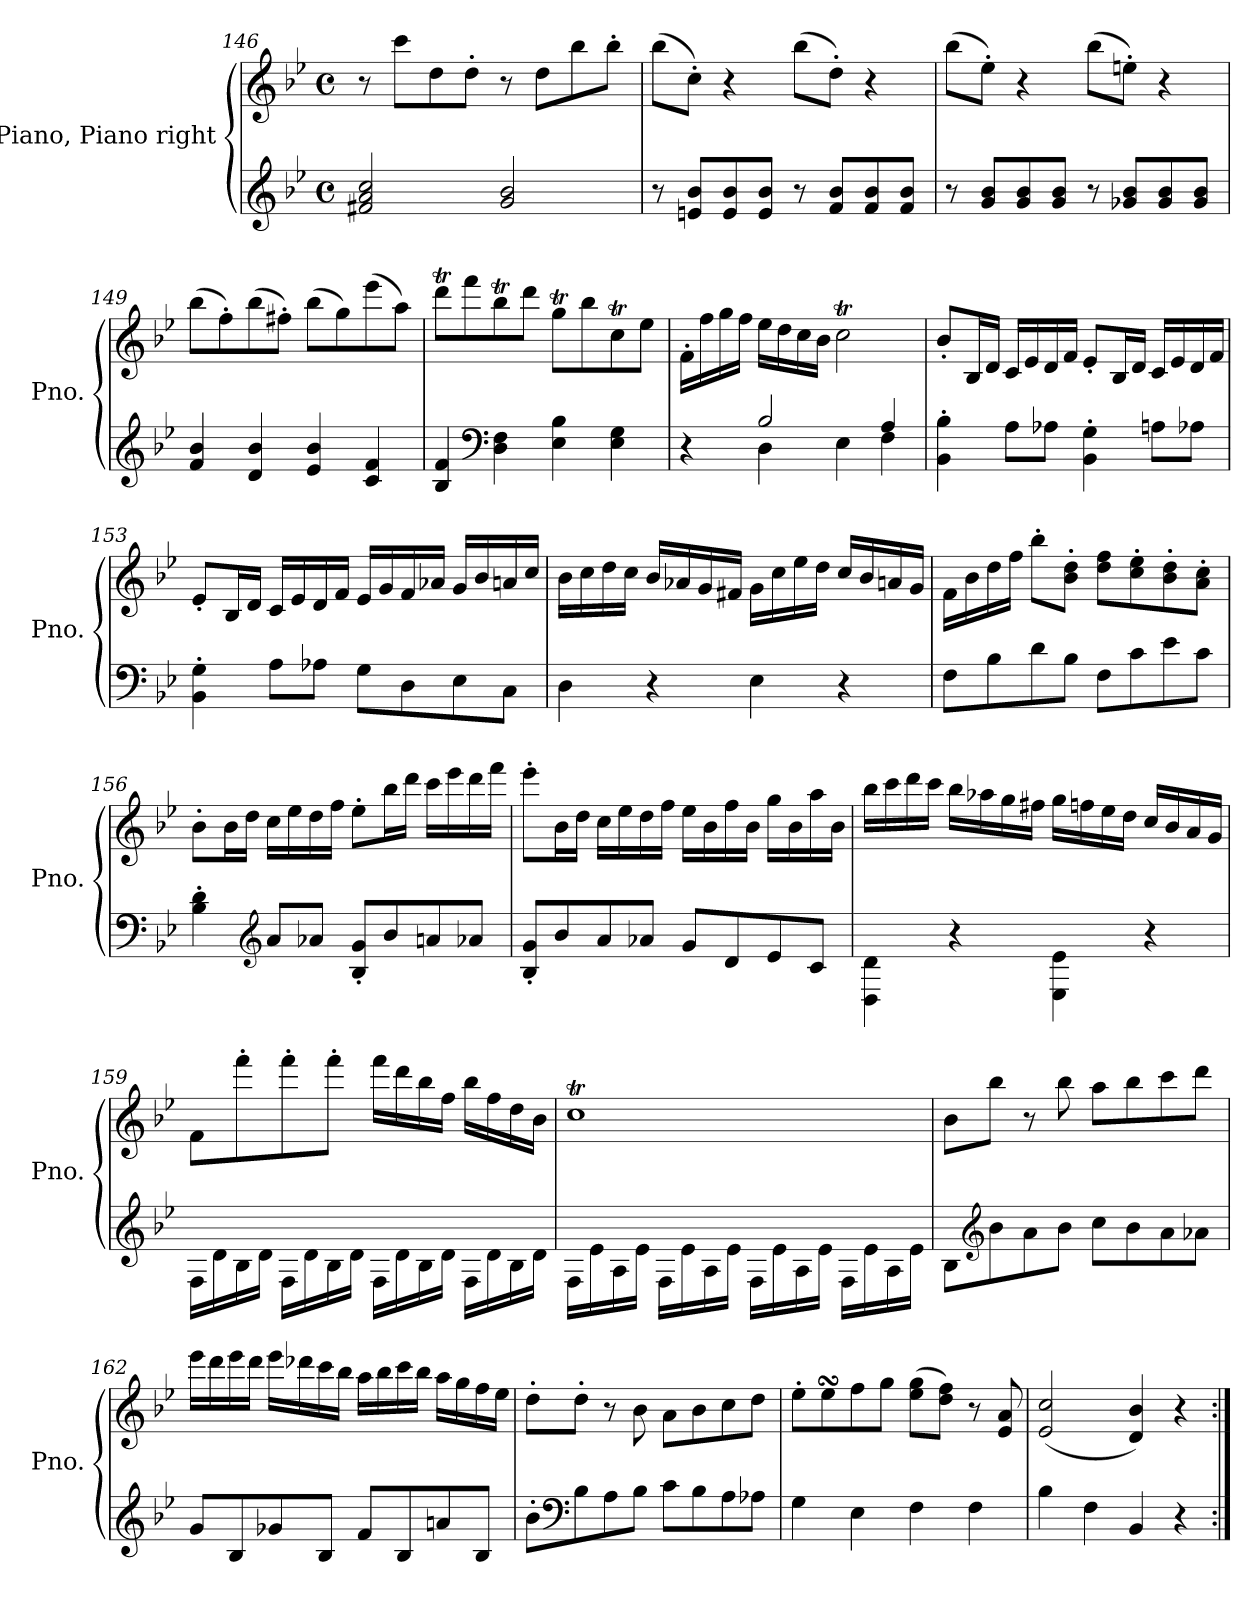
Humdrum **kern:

**kern	**kern
*part1	*part1
*staff2	*staff1
*I"Piano, Piano right	*
*I'Pno.	*
*clefG2	*clefG2
*k[b-e-]	*k[b-e-]
*M4/4	*M4/4
*met(c)	*met(c)
=146	=146
2f#X/ 2a/ 2cc/	8r
.	8ccc\L
.	8dd\
.	8dd'\J
2g/ 2b-/	8r
.	8dd\L
.	8bb-\
.	8bb-'\J
=147	=147
8r	(8bb-\L
8en/ 8b-/L	8cc'\J)
8e/ 8b-/	4r
8e/ 8b-/J	.
8r	(8bb-\L
8f/ 8b-/L	8dd'\J)
8f/ 8b-/	4r
8f/ 8b-/J	.
=148	=148
8r	(8bb-\L
8g/ 8b-/L	8ee-'\J)
8g/ 8b-/	4r
8g/ 8b-/J	.
8r	(8bb-\L
8g-X/ 8b-/L	8een'\J)
8g-/ 8b-/	4r
8g-/ 8b-/J	.
!!LO:LB:g=z
=149	=149
4f/ 4b-/	(8bb-\L
.	8ff'\)
4d/ 4b-/	(8bb-\
.	8ff#X'\J)
4e-/ 4b-/	(8bb-\L
.	8gg\)
4c/ 4f/	(8eee-\
.	8aa\J)
=150	=150
4B-/ 4f/	8dddt\L
.	8fff\
*clefF4	*
4D\ 4F\	8bb-T\
.	8ddd\J
4E-\ 4B-\	8ggT\L
.	8bb-\
4E-\ 4G\	8ccT\
.	8ee-\J
=151	=151
*^	*
4r	4ryy	16f'\LL
.	.	16ff\
.	.	16gg\
.	.	16ff\JJ
2B-/	4D\	16ee-\LL
.	.	16dd\
.	.	16cc\
.	.	16b-\JJ
.	4E-\	2ccT\
4A/	4F\	.
*v	*v	*
!!LO:LB:g=z
=152	=152
4BB-\' 4B-\'	8b-'/L
.	16B-/L
.	16d/JJ
8A\L	16c/LL
.	16e-/
8A-X\J	16d/
.	16f/JJ
4BB-\' 4G\'	8e-'/L
.	16B-/L
.	16d/JJ
8An\L	16c/LL
.	16e-/
8A-X\J	16d/
.	16f/JJ
=153	=153
4BB-\' 4G\'	8e-'/L
.	16B-/L
.	16d/JJ
8A\L	16c/LL
.	16e-/
8A-X\J	16d/
.	16f/JJ
8G\L	16e-/LL
.	16g/
8D\	16f/
.	16a-X/JJ
8E-\	16g/LL
.	16b-/
8C\J	16an/
.	16cc/JJ
!!LO:PB:g=z
=154	=154
4D\	16b-\LL
.	16cc\
.	16dd\
.	16cc\JJ
4r	16b-/LL
.	16a-X/
.	16g/
.	16f#X/JJ
4E-\	16g\LL
.	16cc\
.	16ee-\
.	16dd\JJ
4r	16cc/LL
.	16b-/
.	16an/
.	16g/JJ
=155	=155
8F\L	16f\LL
.	16b-\
8B-\	16dd\
.	16ff\JJ
8d\	8bb-'\L
8B-\J	8b-\' 8dd\'J
8F\L	8dd\ 8ff\L
8c\	8cc\' 8ee-\'
8e-\	8b-\' 8dd\'
8c\J	8a\' 8cc\'J
=156	=156
4B-\' 4d\'	8b-'\L
.	16b-\L
.	16dd\JJ
*clefG2	*
8a/L	16cc\LL
.	16ee-\
8a-X/J	16dd\
.	16ff\JJ
8B-/' 8g/'L	8ee-'\L
8b-/	16bb-\L
.	16ddd\JJ
8an/	16ccc\LL
.	16eee-\
8a-X/J	16ddd\
.	16fff\JJ
!!LO:LB:g=z
=157	=157
8B-/' 8g/'L	8eee-'\L
8b-/	16b-\L
.	16dd\JJ
8a/	16cc\LL
.	16ee-\
8a-X/J	16dd\
.	16ff\JJ
8g/L	16ee-\LL
.	16b-\
8d/	16ff\
.	16b-\JJ
8e-/	16gg\LL
.	16b-\
8c/J	16aa\
.	16b-\JJ
=158	=158
4D\ 4d\	16bb-\LL
.	16ccc\
.	16ddd\
.	16ccc\JJ
4r	16bb-\LL
.	16aa-X\
.	16gg\
.	16ff#X\JJ
4E-\ 4e-\	16gg\LL
.	16ffn\
.	16ee-\
.	16dd\JJ
4r	16cc/LL
.	16b-/
.	16a/
.	16g/JJ
!!LO:LB:g=z
=159	=159
16F\LL	8f\L
16d\	.
16B-\	8fff'\
16d\JJ	.
16F\LL	8fff'\
16d\	.
16B-\	8fff'\J
16d\JJ	.
16F\LL	16fff\LL
16d\	16ddd\
16B-\	16bb-\
16d\JJ	16ff\JJ
16F\LL	16bb-\LL
16d\	16ff\
16B-\	16dd\
16d\JJ	16b-\JJ
=160	=160
16F\LL	1ccT
16e-\	.
16A\	.
16e-\JJ	.
16F\LL	.
16e-\	.
16A\	.
16e-\JJ	.
16F\LL	.
16e-\	.
16A\	.
16e-\JJ	.
16F\LL	.
16e-\	.
16A\	.
16e-\JJ	.
=161	=161
8B-\L	8b-\L
*clefG2	*
8b-\	8bb-\J
8a\	8r
8b-\J	8bb-\
8cc\L	8aa\L
8b-\	8bb-\
8a\	8ccc\
8a-X\J	8ddd\J
!!LO:LB:g=z
=162	=162
8g/L	16eee-\LL
.	16ddd\
8B-/	16eee-\
.	16ddd\JJ
8g-X/	16eee-\LL
.	16ddd-X\
8B-/J	16ccc\
.	16bb-\JJ
8f/L	16aa\LL
.	16bb-\
8B-/	16ccc\
.	16bb-\JJ
8an/	16aa\LL
.	16gg\
8B-/J	16ff\
.	16ee-\JJ
=163	=163
8b-'\L	8dd'\L
*clefF4	*
8B-\	8dd'\J
8A\	8r
8B-\J	8b-\
8c\L	8a\L
8B-\	8b-\
8A\	8cc\
8A-X\J	8dd\J
=164	=164
4G\	8ee-'\L
.	8ee-sSSs\
4E-\	8ff\
.	8gg\J
4F\	(8ee-\ 8gg\L
.	8dd\ 8ff\J)
4F\	8r
.	8e-/ 8a/
!!LO:LB:g=z
=165	=165
4B-\	(2e-/ 2cc/
4F\	.
4BB-/	4d/ 4b-/)
4r	4r
=:|!	=:|!
*-	*-
